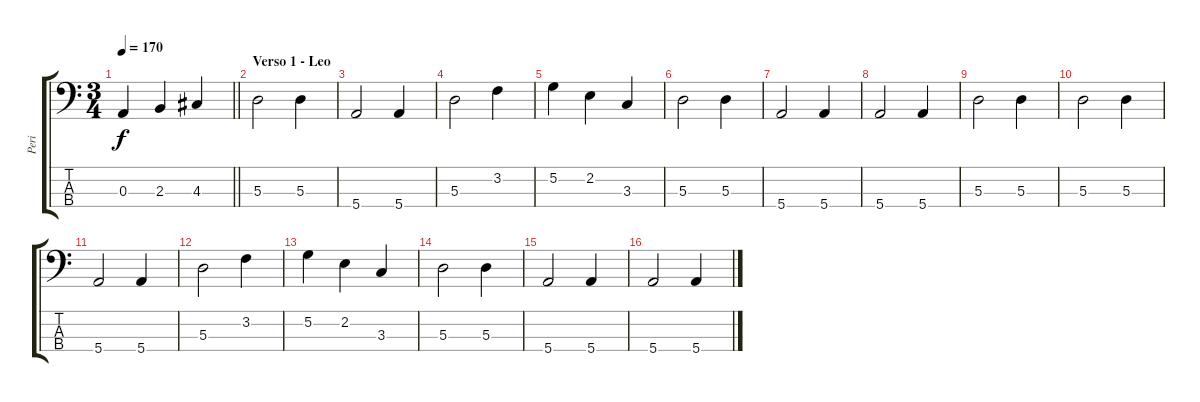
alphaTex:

\track ("Peri" "Peri") {instrument electricbassfinger}
\staff {score tabs}
\tuning (G2 D2 A1 E1) {hide}
\ts (3 4)
\tempo 170
\clef f4
\barLineRight lightlight
\ks c
0.3.4{dy f} 2.3.4 4.3.4 |
\section ("" "Verso 1 - Leo")
5.3.2 5.3.4 |
5.4.2 5.4.4 |
5.3.2 3.2.4 |
5.2.4 2.2.4 3.3.4 |
5.3.2 5.3.4 |
5.4.2 5.4.4 |
5.4.2 5.4.4 |
5.3.2 5.3.4 |
5.3.2 5.3.4 |
5.4.2 5.4.4 |
5.3.2 3.2.4 |
5.2.4 2.2.4 3.3.4 |
5.3.2 5.3.4 |
5.4.2 5.4.4 |
5.4.2 5.4.4
